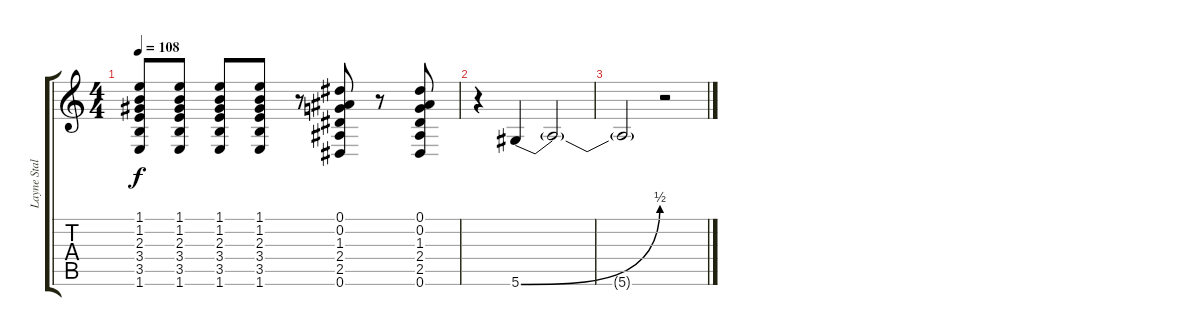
\track ("Layne Staley" "Layne Stal") {instrument acousticguitarsteel}
\staff {score tabs}
\tuning (Eb4 Bb3 Gb3 Db3 Ab2 Eb2) {hide}
\ts (4 4)
\tempo 108
\clef g2
\ks c
(1.1 1.2 2.3 3.4 3.5 1.6).8{dy f} (1.1 1.2 2.3 3.4 3.5 1.6).8 (1.1 1.2 2.3 3.4 3.5 1.6).8 (1.1 1.2 2.3 3.4 3.5 1.6).8 r.8 (0.1 0.2 1.3 2.4 2.5 0.6).8 r.8 (0.1 0.2 1.3 2.4 2.5 0.6).8 |
r.4 5.6{be (bend 0 0 60 2)}.4 5.6{t}.2 |
5.6{t}.2 r.2
